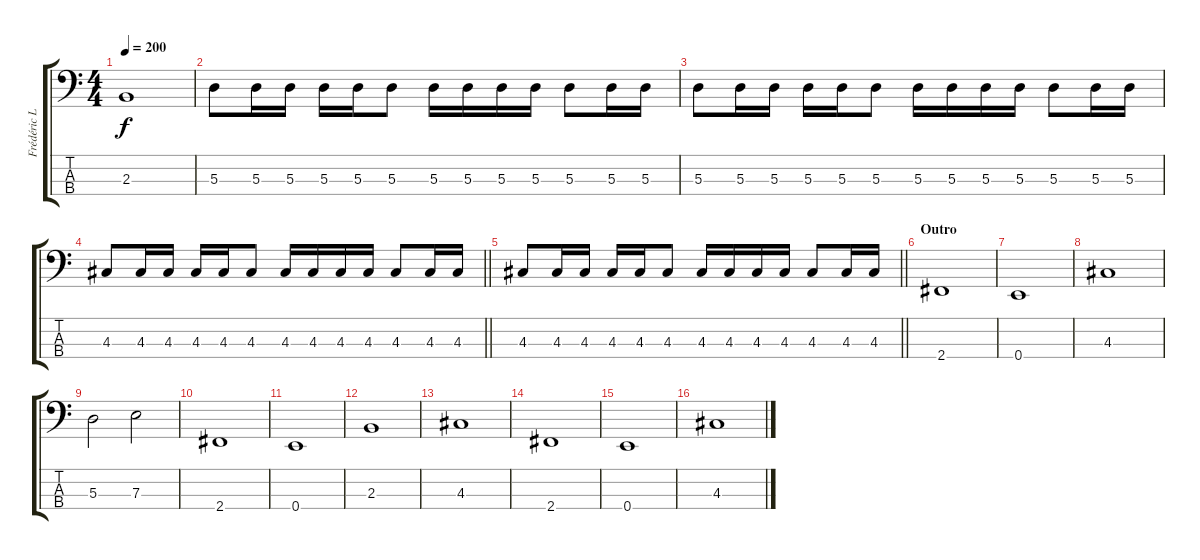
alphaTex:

\track ("Frédéric Leclercq | Bass Gtr." "Frédéric L") {instrument electricbasspick}
\staff {score tabs}
\tuning (G2 D2 A1 E1) {hide}
\ts (4 4)
\tempo 200
\clef f4
\ks c
2.3.1{dy f} |
5.3.8 5.3.16 5.3.16 5.3.16 5.3.16 5.3.8 5.3.16 5.3.16 5.3.16 5.3.16 5.3.8 5.3.16 5.3.16 |
5.3.8 5.3.16 5.3.16 5.3.16 5.3.16 5.3.8 5.3.16 5.3.16 5.3.16 5.3.16 5.3.8 5.3.16 5.3.16 |
\barLineRight lightlight
4.3.8 4.3.16 4.3.16 4.3.16 4.3.16 4.3.8 4.3.16 4.3.16 4.3.16 4.3.16 4.3.8 4.3.16 4.3.16 |
\barLineRight lightlight
4.3.8 4.3.16 4.3.16 4.3.16 4.3.16 4.3.8 4.3.16 4.3.16 4.3.16 4.3.16 4.3.8 4.3.16 4.3.16 |
\section ("" "Outro")
2.4.1 |
0.4.1 |
4.3.1 |
5.3.2 7.3.2 |
2.4.1 |
0.4.1 |
2.3.1 |
4.3.1 |
2.4.1 |
0.4.1 |
4.3.1
